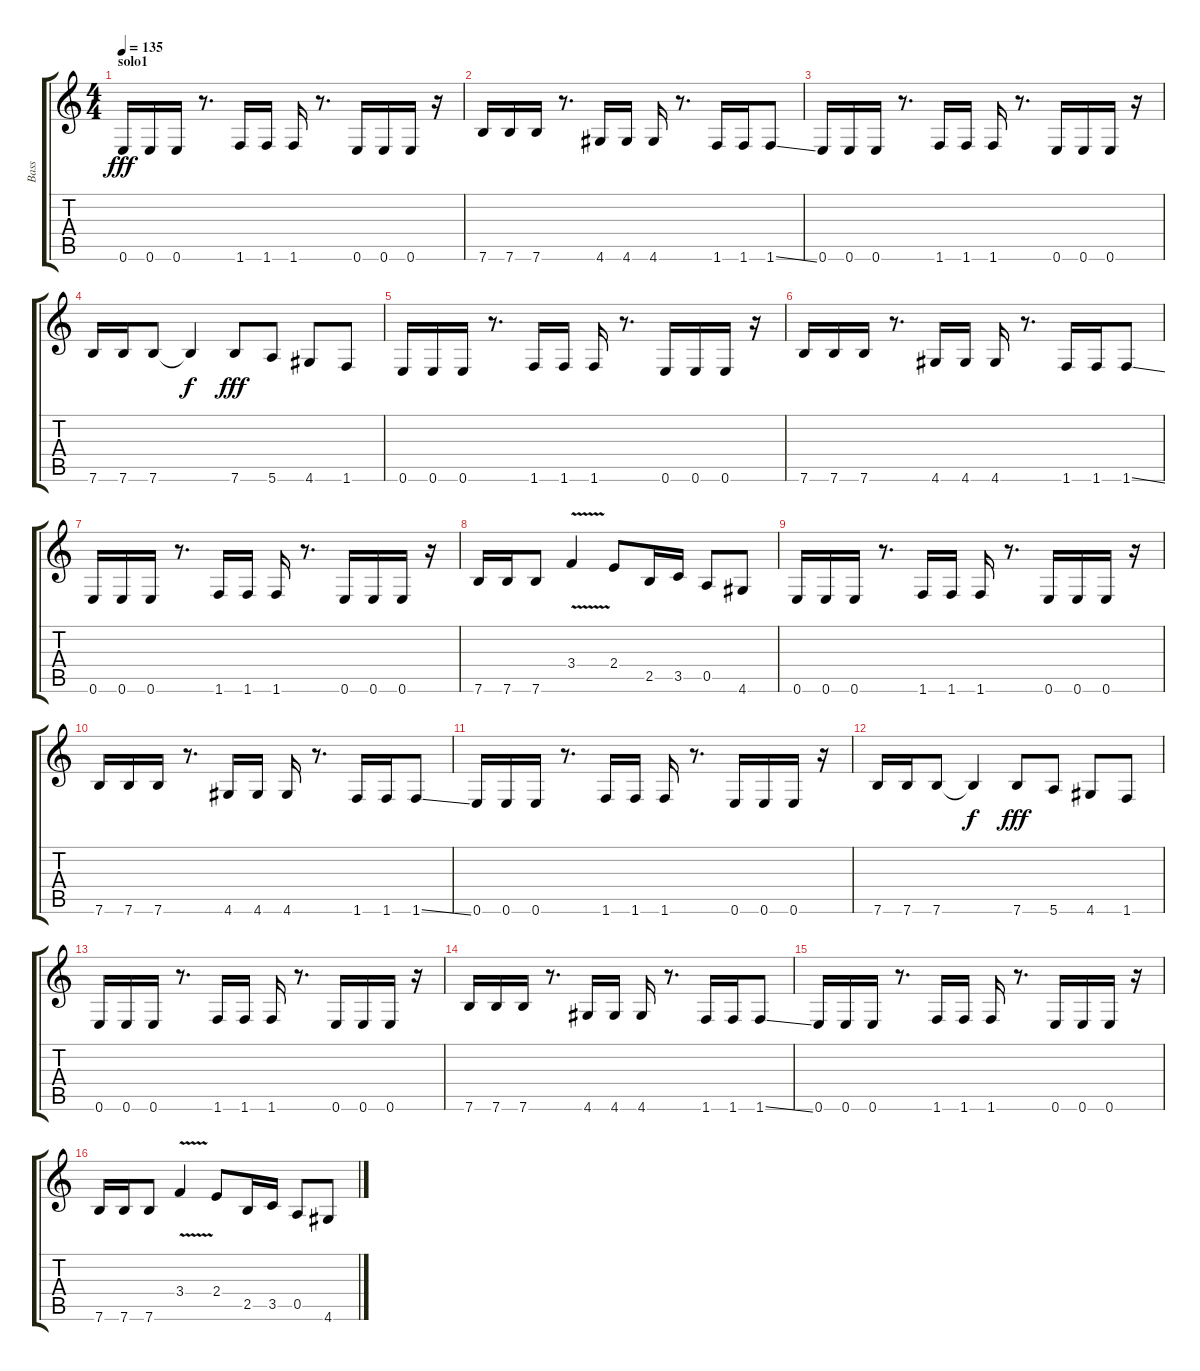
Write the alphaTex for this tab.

\track ("Bass" "Bass") {instrument electricbassfinger}
\staff {score tabs}
\tuning (E4 B3 G3 D3 A2 E2) {hide}
\ts (4 4)
\section ("" "solo1")
\tempo 135
\clef g2
\ks c
0.6.16{dy fff} 0.6.16 0.6.16 r.8{d} 1.6.16 1.6.16 1.6.16 r.8{d} 0.6.16 0.6.16 0.6.16 r.16 |
7.6.16 7.6.16 7.6.16 r.8{d} 4.6.16 4.6.16 4.6.16 r.8{d} 1.6.16 1.6.16 1.6{ss}.8 |
0.6.16 0.6.16 0.6.16 r.8{d} 1.6.16 1.6.16 1.6.16 r.8{d} 0.6.16 0.6.16 0.6.16 r.16 |
7.6.16 7.6.16 7.6.8 7.6{t}.4{dy f} 7.6.8{dy fff} 5.6.8 4.6.8 1.6.8 |
0.6.16 0.6.16 0.6.16 r.8{d} 1.6.16 1.6.16 1.6.16 r.8{d} 0.6.16 0.6.16 0.6.16 r.16 |
7.6.16 7.6.16 7.6.16 r.8{d} 4.6.16 4.6.16 4.6.16 r.8{d} 1.6.16 1.6.16 1.6{ss}.8 |
0.6.16 0.6.16 0.6.16 r.8{d} 1.6.16 1.6.16 1.6.16 r.8{d} 0.6.16 0.6.16 0.6.16 r.16 |
7.6.16 7.6.16 7.6.8 3.4{v}.4 2.4.8 2.5.16 3.5.16 0.5.8 4.6.8 |
0.6.16 0.6.16 0.6.16 r.8{d} 1.6.16 1.6.16 1.6.16 r.8{d} 0.6.16 0.6.16 0.6.16 r.16 |
7.6.16 7.6.16 7.6.16 r.8{d} 4.6.16 4.6.16 4.6.16 r.8{d} 1.6.16 1.6.16 1.6{ss}.8 |
0.6.16 0.6.16 0.6.16 r.8{d} 1.6.16 1.6.16 1.6.16 r.8{d} 0.6.16 0.6.16 0.6.16 r.16 |
7.6.16 7.6.16 7.6.8 7.6{t}.4{dy f} 7.6.8{dy fff} 5.6.8 4.6.8 1.6.8 |
0.6.16 0.6.16 0.6.16 r.8{d} 1.6.16 1.6.16 1.6.16 r.8{d} 0.6.16 0.6.16 0.6.16 r.16 |
7.6.16 7.6.16 7.6.16 r.8{d} 4.6.16 4.6.16 4.6.16 r.8{d} 1.6.16 1.6.16 1.6{ss}.8 |
0.6.16 0.6.16 0.6.16 r.8{d} 1.6.16 1.6.16 1.6.16 r.8{d} 0.6.16 0.6.16 0.6.16 r.16 |
7.6.16 7.6.16 7.6.8 3.4{v}.4 2.4.8 2.5.16 3.5.16 0.5.8 4.6.8
